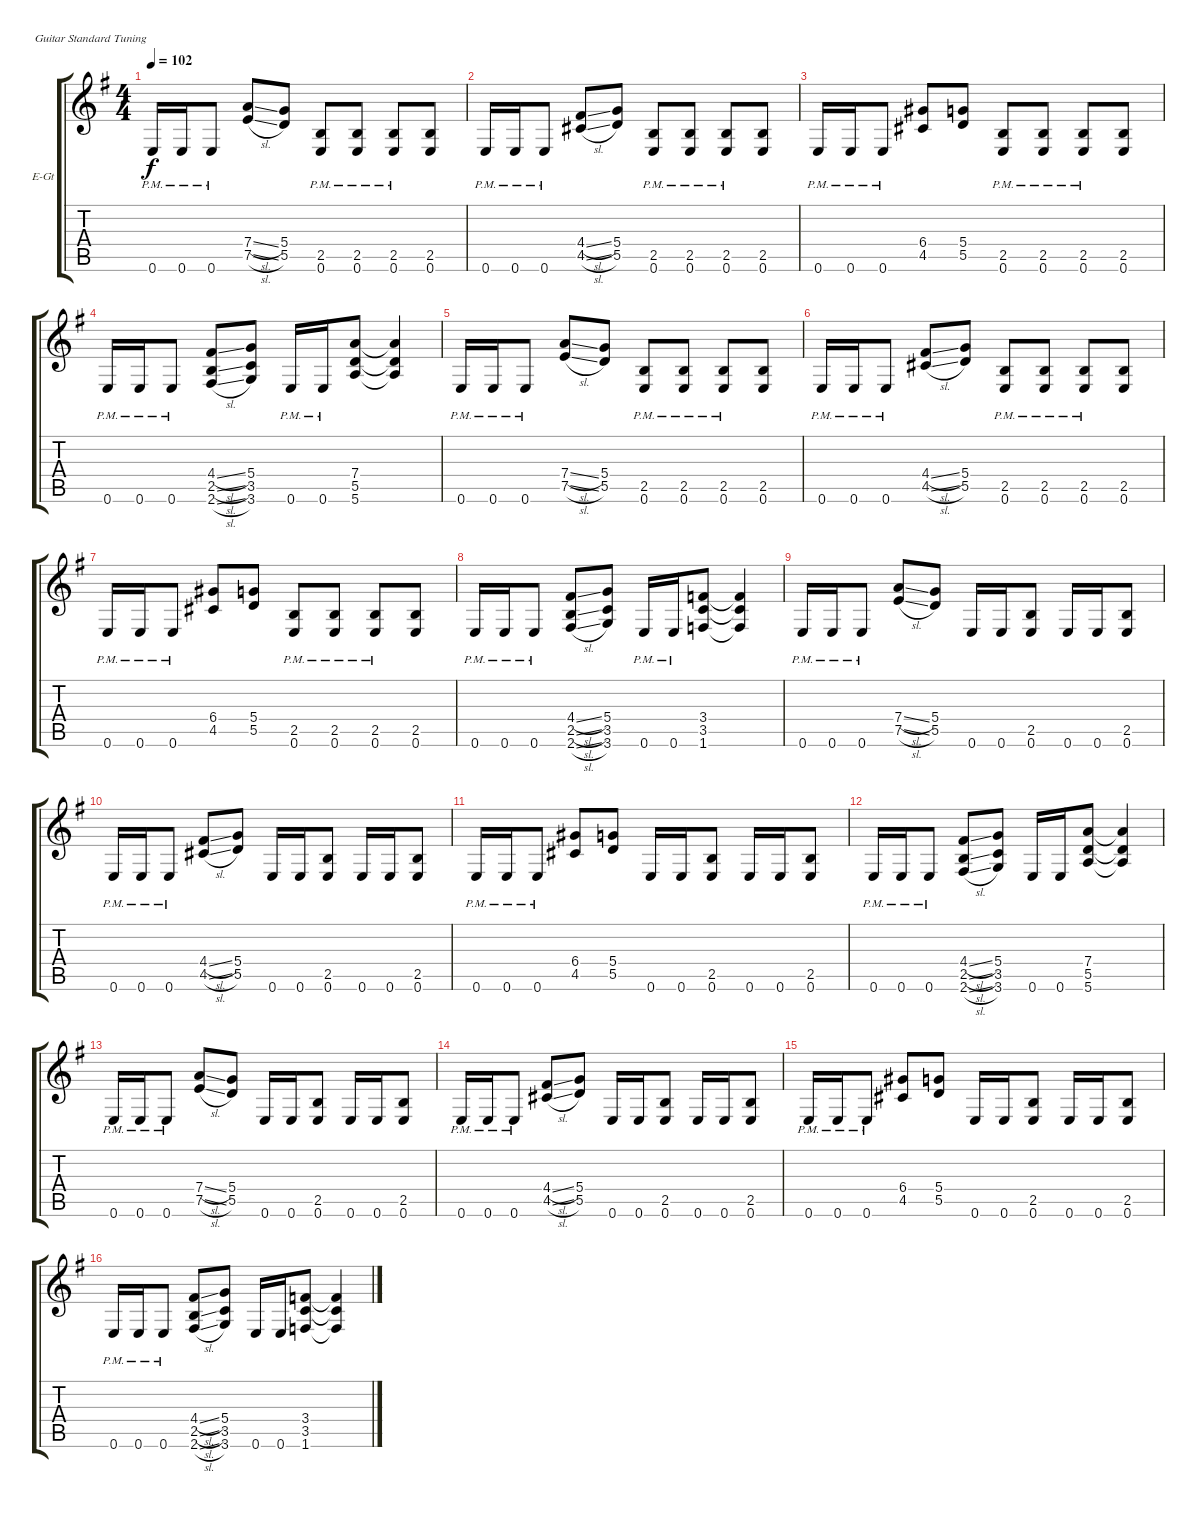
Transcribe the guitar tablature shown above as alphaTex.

\bracketExtendMode groupsimilarinstruments
\firstSystemTrackNameOrientation horizontal
\otherSystemsTrackNameOrientation horizontal
\track ("Guitar 2" "E-Gt") {instrument distortionguitar}
\staff {score tabs}
\tuning (E4 B3 G3 D3 A2 E2)
\ts (4 4)
\tempo 102
\clef g2
\ks g
0.6{pm}.16{dy f} 0.6{pm}.16 0.6{pm}.8 (7.4{sl} 7.5{sl}).8 (5.4 5.5).8 (2.5{pm} 0.6{pm}).8 (2.5{pm} 0.6{pm}).8 (2.5{pm} 0.6{pm}).8 (2.5 0.6).8 |
0.6{pm}.16 0.6{pm}.16 0.6{pm}.8 (4.4{sl} 4.5{sl}).8 (5.4 5.5).8 (2.5{pm} 0.6{pm}).8 (2.5{pm} 0.6{pm}).8 (2.5{pm} 0.6{pm}).8 (2.5 0.6).8 |
0.6{pm}.16 0.6{pm}.16 0.6{pm}.8 (6.4 4.5).8 (5.4 5.5).8 (2.5{pm} 0.6{pm}).8 (2.5{pm} 0.6{pm}).8 (2.5{pm} 0.6{pm}).8 (2.5 0.6).8 |
0.6{pm}.16 0.6{pm}.16 0.6{pm}.8 (4.4{sl} 2.5{sl} 2.6{sl}).8 (5.4 3.5 3.6).8 0.6{pm}.16 0.6{pm}.16 (7.4 5.5 5.6).8 (7.4{t} 5.5{t} 5.6{t}).4 |
0.6{pm}.16 0.6{pm}.16 0.6{pm}.8 (7.4{sl} 7.5{sl}).8 (5.4 5.5).8 (2.5{pm} 0.6{pm}).8 (2.5{pm} 0.6{pm}).8 (2.5{pm} 0.6{pm}).8 (2.5 0.6).8 |
0.6{pm}.16 0.6{pm}.16 0.6{pm}.8 (4.4{sl} 4.5{sl}).8 (5.4 5.5).8 (2.5{pm} 0.6{pm}).8 (2.5{pm} 0.6{pm}).8 (2.5{pm} 0.6{pm}).8 (2.5 0.6).8 |
0.6{pm}.16 0.6{pm}.16 0.6{pm}.8 (6.4 4.5).8 (5.4 5.5).8 (2.5{pm} 0.6{pm}).8 (2.5{pm} 0.6{pm}).8 (2.5{pm} 0.6{pm}).8 (2.5 0.6).8 |
0.6{pm}.16 0.6{pm}.16 0.6{pm}.8 (4.4{sl} 2.5{sl} 2.6{sl}).8 (5.4 3.5 3.6).8 0.6{pm}.16 0.6{pm}.16 (3.4 3.5 1.6).8 (3.4{t} 3.5{t} 1.6{t}).4 |
0.6{pm}.16 0.6{pm}.16 0.6{pm}.8 (7.4{sl} 7.5{sl}).8 (5.4 5.5).8 0.6.16 0.6.16 (2.5 0.6).8 0.6.16 0.6.16 (2.5 0.6).8 |
0.6{pm}.16 0.6{pm}.16 0.6{pm}.8 (4.4{sl} 4.5{sl}).8 (5.4 5.5).8 0.6.16 0.6.16 (2.5 0.6).8 0.6.16 0.6.16 (2.5 0.6).8 |
0.6{pm}.16 0.6{pm}.16 0.6{pm}.8 (6.4 4.5).8 (5.4 5.5).8 0.6.16 0.6.16 (2.5 0.6).8 0.6.16 0.6.16 (2.5 0.6).8 |
0.6{pm}.16 0.6{pm}.16 0.6{pm}.8 (4.4{sl} 2.5{sl} 2.6{sl}).8 (5.4 3.5 3.6).8 0.6.16 0.6.16 (7.4 5.5 5.6).8 (7.4{t} 5.5{t} 5.6{t}).4 |
0.6{pm}.16 0.6{pm}.16 0.6{pm}.8 (7.4{sl} 7.5{sl}).8 (5.4 5.5).8 0.6.16 0.6.16 (2.5 0.6).8 0.6.16 0.6.16 (2.5 0.6).8 |
0.6{pm}.16 0.6{pm}.16 0.6{pm}.8 (4.4{sl} 4.5{sl}).8 (5.4 5.5).8 0.6.16 0.6.16 (2.5 0.6).8 0.6.16 0.6.16 (2.5 0.6).8 |
0.6{pm}.16 0.6{pm}.16 0.6{pm}.8 (6.4 4.5).8 (5.4 5.5).8 0.6.16 0.6.16 (2.5 0.6).8 0.6.16 0.6.16 (2.5 0.6).8 |
0.6{pm}.16 0.6{pm}.16 0.6{pm}.8 (4.4{sl} 2.5{sl} 2.6{sl}).8 (5.4 3.5 3.6).8 0.6.16 0.6.16 (3.4 3.5 1.6).8 (3.4{t} 3.5{t} 1.6{t}).4
